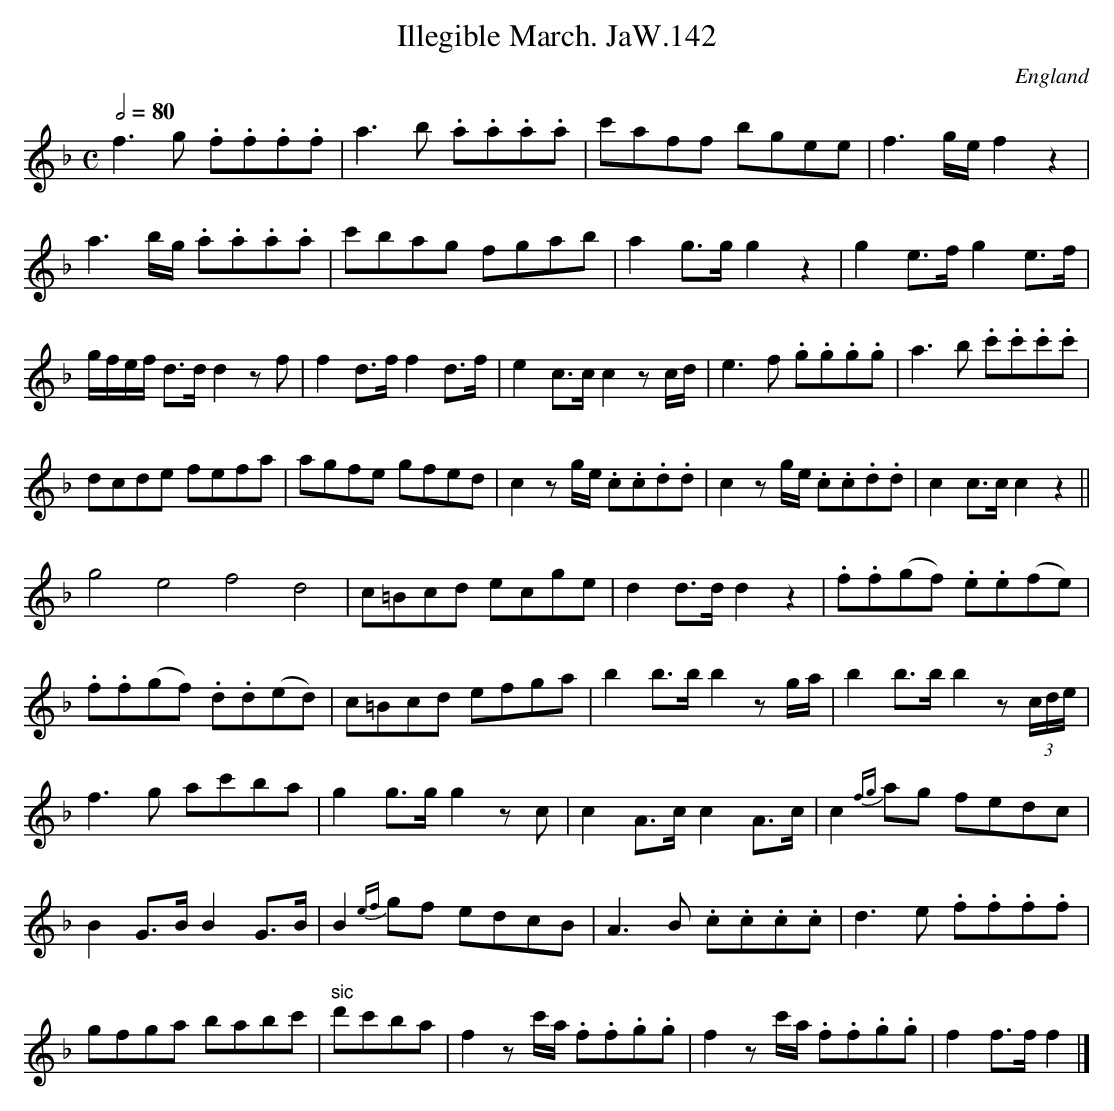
X:1
T:Illegible March. JaW.142
L:1/8
M:C
O:England
Q:1/2=80
K:F
f3g .f.f.f.f|a3b .a.a.a.a|c'aff bgee|f3g/e/f2z2|!
a3b/g/ .a.a.a.a|c'bag fgab|a2g>g g2z2|g2e>f g2e>f|!
g/f/e/f/ d>d d2zf|f2d>f f2d>f|e2c>c c2zc/d/|e3f .g.g.g.g|\
a3b .c'.c'.c'.c'|!
dcde fefa|agfe gfed|c2zg/e/ .c.c.d.d|c2zg/e/ .c.c.d.d|c2c>c c2z2||!
g4e4 f4d4|c=Bcd ecge|d2d>d d2z2|.f.f(gf) .e.e(fe)|!
.f.f(gf) .d.d(ed)|c=Bcd efga|b2b>b b2zg/a/|b2b>b b2z (3c/d/e/ |!
f3g ac'ba|g2g>g g2zc|c2A>c c2A>c|c2{fg}ag fedc|!
B2G>B B2G>B|B2{ef}gf edcB|A3B .c.c.c.c|d3e .f.f.f.f|!
gfga babc'|"sic"d'c'ba|f2zc'/a/ .f.f.g.g|f2zc'/a/ .f.f.g.g|f2f>ff2|]
